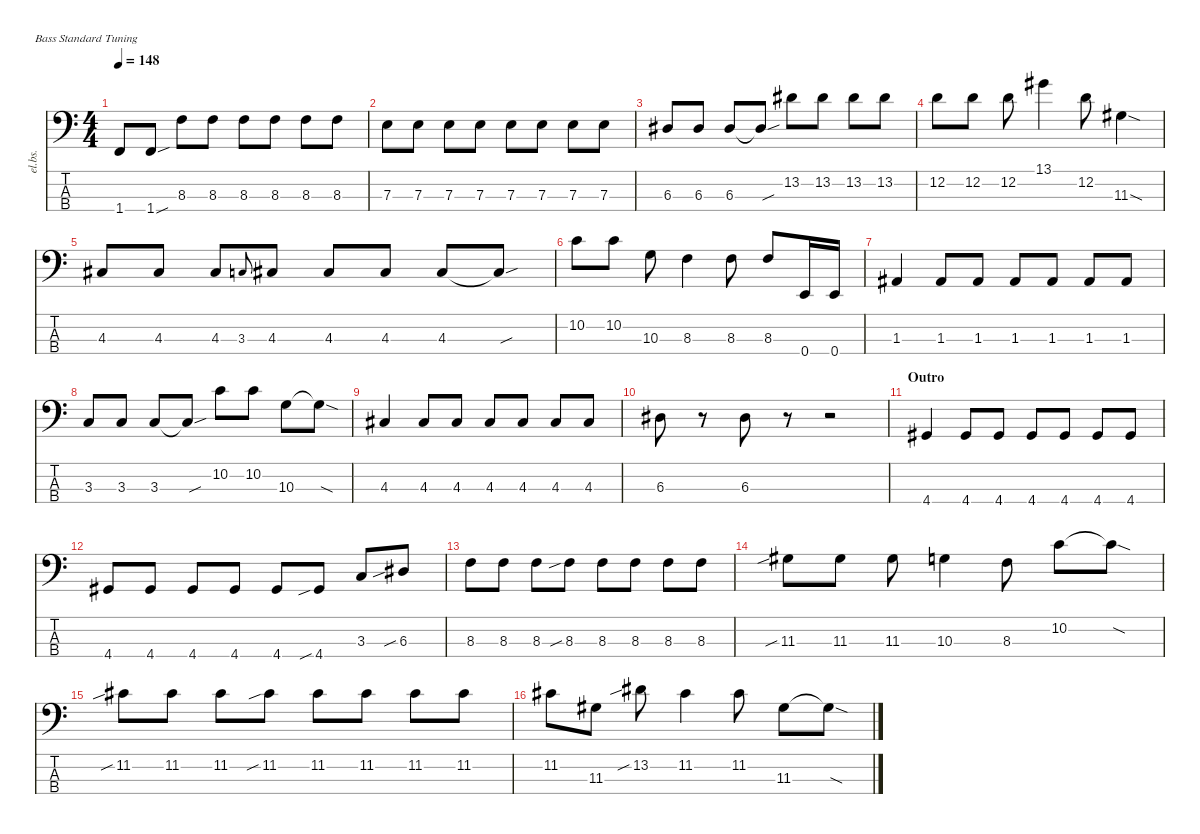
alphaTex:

\defaultSystemsLayout 4
\hideDynamics
\bracketExtendMode nobrackets
\track ("Electric Bass" "el.bs.") {instrument electricbassfinger}
\staff {score tabs}
\tuning (G2 D2 A1 E1)
\ts (4 4)
\tempo 148
\clef f4
\ks c
1.4.8{dy mf beam Up} 1.4{sou}.8{beam Up} 8.3.8{beam Down} 8.3.8{beam Down} 8.3.8{beam Down} 8.3.8{beam Down} 8.3.8{beam Down} 8.3.8{beam Down} |
7.3.8{beam Down} 7.3.8{beam Down} 7.3.8{beam Down} 7.3.8{beam Down} 7.3.8{beam Down} 7.3.8{beam Down} 7.3.8{beam Down} 7.3.8{beam Down} |
6.3{acc #}.8{beam Up} 6.3{acc #}.8{beam Up} 6.3{acc #}.8{beam Up} 6.3{sou t acc #}.8{beam Up} 13.2{acc #}.8{beam Down} 13.2{acc #}.8{beam Down} 13.2{acc #}.8{beam Down} 13.2{acc #}.8{beam Down} |
12.2.8{beam Down} 12.2.8{beam Down} 12.2.8{beam Down} 13.1{acc #}.4{beam Down} 12.2.8{beam Down} 11.3{sod acc #}.4{beam Down} |
4.3{acc #}.8{beam Up} 4.3{acc #}.8{beam Up} 4.3{acc #}.8{beam Up} 3.3.8{gr onbeat beam Up} 4.3{acc #}.8{beam Up} 4.3{acc #}.8{beam Up} 4.3{acc #}.8{beam Up} 4.3{acc #}.8{beam Up} 4.3{sou t acc #}.8{beam Up} |
10.2.8{beam Down} 10.2.8{beam Down} 10.3.8{beam Down} 8.3.4{beam Down} 8.3.8{beam Down} 8.3.8{beam Up} 0.4.16{beam Up} 0.4.16{beam Up} |
1.3{acc #}.4{beam Up} 1.3{acc #}.8{beam Up} 1.3{acc #}.8{beam Up} 1.3{acc #}.8{beam Up} 1.3{acc #}.8{beam Up} 1.3{acc #}.8{beam Up} 1.3{acc #}.8{beam Up} |
3.3.8{beam Up} 3.3.8{beam Up} 3.3.8{beam Up} 3.3{sou t}.8{beam Up} 10.2.8{beam Down} 10.2.8{beam Down} 10.3.8{beam Down} 10.3{sod t}.8{beam Down} |
4.3{acc #}.4{beam Up} 4.3{acc #}.8{beam Up} 4.3{acc #}.8{beam Up} 4.3{acc #}.8{beam Up} 4.3{acc #}.8{beam Up} 4.3{acc #}.8{beam Up} 4.3{acc #}.8{beam Up} |
6.3{acc #}.8{beam Down} r.8{beam Down} 6.3{acc #}.8{beam Down} r.8{beam Down} r.2{beam Down} |
\section ("" "Outro")
4.4{acc #}.4{beam Up} 4.4{acc #}.8{beam Up} 4.4{acc #}.8{beam Up} 4.4{acc #}.8{beam Up} 4.4{acc #}.8{beam Up} 4.4{acc #}.8{beam Up} 4.4{acc #}.8{beam Up} |
4.4{acc #}.8{beam Up} 4.4{acc #}.8{beam Up} 4.4{acc #}.8{beam Up} 4.4{acc #}.8{beam Up} 4.4{acc #}.8{beam Up} 4.4{sib acc #}.8{beam Up} 3.3.8{beam Up} 6.3{sib acc #}.8{beam Up} |
8.3.8{beam Down} 8.3.8{beam Down} 8.3.8{beam Down} 8.3{sib}.8{beam Down} 8.3.8{beam Down} 8.3.8{beam Down} 8.3.8{beam Down} 8.3.8{beam Down} |
11.3{sib acc #}.8{beam Down} 11.3{acc #}.8{beam Down} 11.3{acc #}.8{beam Down} 10.3.4{beam Down} 8.3.8{beam Down} 10.2.8{beam Down} 10.2{sod t}.8{beam Down} |
11.2{sib acc #}.8{beam Down} 11.2{acc #}.8{beam Down} 11.2{acc #}.8{beam Down} 11.2{sib acc #}.8{beam Down} 11.2{acc #}.8{beam Down} 11.2{acc #}.8{beam Down} 11.2{acc #}.8{beam Down} 11.2{acc #}.8{beam Down} |
11.2{acc #}.8{beam Down} 11.3{acc #}.8{beam Down} 13.2{sib acc #}.8{beam Down} 11.2{acc #}.4{beam Down} 11.2{acc #}.8{beam Down} 11.3{acc #}.8{beam Down} 11.3{sod t acc #}.8{beam Down}
